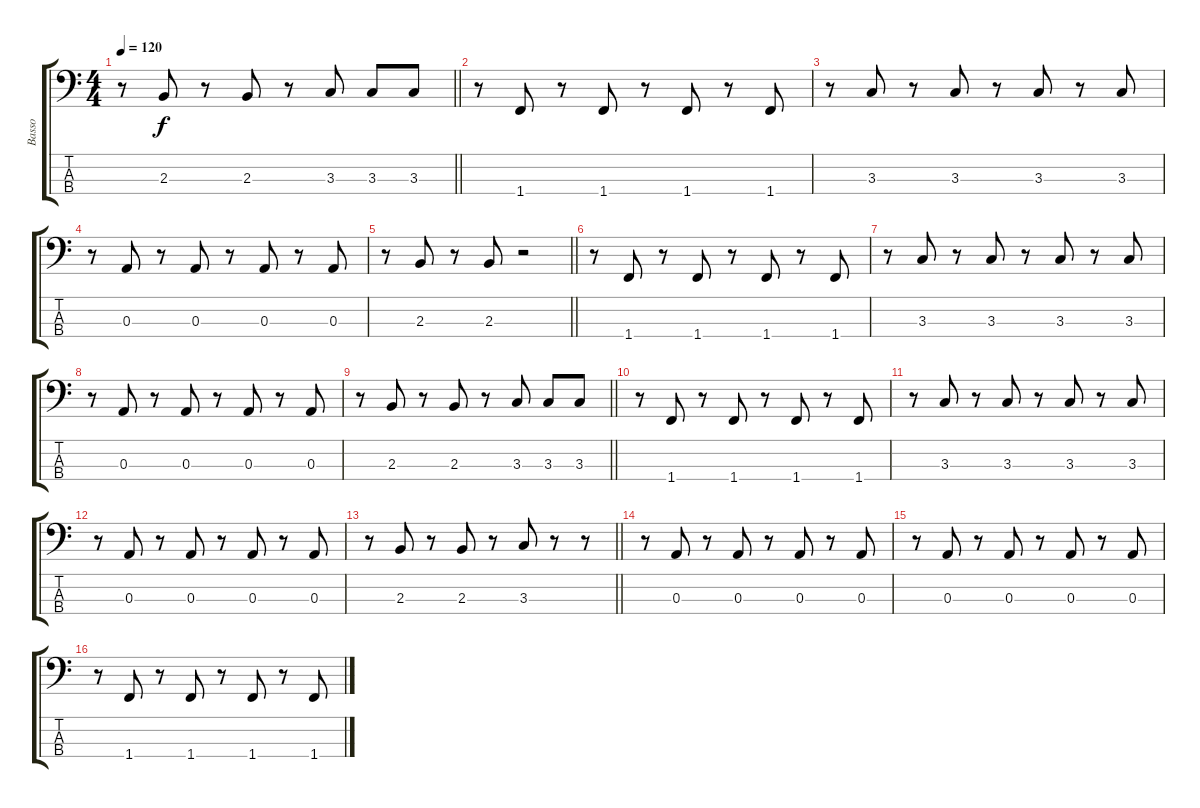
\track ("Basso" "Basso") {instrument fretlessbass}
\staff {score tabs}
\tuning (G2 D2 A1 E1) {hide}
\ts (4 4)
\tempo 120
\clef f4
\barLineRight lightlight
\ks c
r.8{dy f} 2.3.8 r.8 2.3.8 r.8 3.3.8 3.3.8 3.3.8 |
r.8 1.4.8 r.8 1.4.8 r.8 1.4.8 r.8 1.4.8 |
r.8 3.3.8 r.8 3.3.8 r.8 3.3.8 r.8 3.3.8 |
r.8 0.3.8 r.8 0.3.8 r.8 0.3.8 r.8 0.3.8 |
\barLineRight lightlight
r.8 2.3.8 r.8 2.3.8 r.2 |
r.8 1.4.8 r.8 1.4.8 r.8 1.4.8 r.8 1.4.8 |
r.8 3.3.8 r.8 3.3.8 r.8 3.3.8 r.8 3.3.8 |
r.8 0.3.8 r.8 0.3.8 r.8 0.3.8 r.8 0.3.8 |
\barLineRight lightlight
r.8 2.3.8 r.8 2.3.8 r.8 3.3.8 3.3.8 3.3.8 |
r.8 1.4.8 r.8 1.4.8 r.8 1.4.8 r.8 1.4.8 |
r.8 3.3.8 r.8 3.3.8 r.8 3.3.8 r.8 3.3.8 |
r.8 0.3.8 r.8 0.3.8 r.8 0.3.8 r.8 0.3.8 |
\barLineRight lightlight
r.8 2.3.8 r.8 2.3.8 r.8 3.3.8 r.8 r.8 |
r.8 0.3.8 r.8 0.3.8 r.8 0.3.8 r.8 0.3.8 |
r.8 0.3.8 r.8 0.3.8 r.8 0.3.8 r.8 0.3.8 |
r.8 1.4.8 r.8 1.4.8 r.8 1.4.8 r.8 1.4.8
